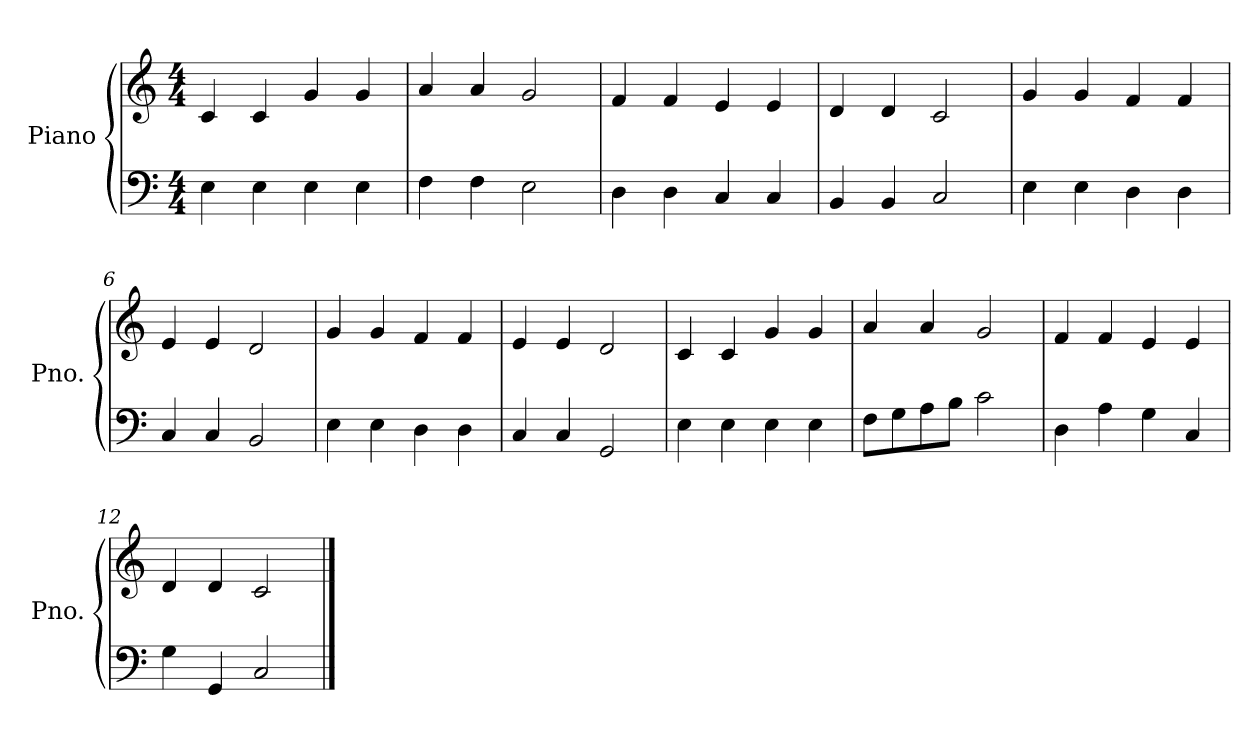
**kern	**kern
*part1	*part1
*staff2	*staff1
*I"Piano	*
*I'Pno.	*
*clefF4	*clefG2
*k[]	*k[]
*M4/4	*M4/4
=1	=1
4E\	4c/
4E\	4c/
4E\	4g/
4E\	4g/
=2	=2
4F\	4a/
4F\	4a/
2E\	2g/
=3	=3
4D\	4f/
4D\	4f/
4C/	4e/
4C/	4e/
=4	=4
4BB/	4d/
4BB/	4d/
2C/	2c/
=5	=5
4E\	4g/
4E\	4g/
4D\	4f/
4D\	4f/
=6	=6
4C/	4e/
4C/	4e/
2BB/	2d/
=7	=7
4E\	4g/
4E\	4g/
4D\	4f/
4D\	4f/
=8	=8
4C/	4e/
4C/	4e/
2GG/	2d/
!!LO:LB:g=z
=9	=9
4E\	4c/
4E\	4c/
4E\	4g/
4E\	4g/
=10	=10
8F\L	4a/
8G\	.
8A\	4a/
8B\J	.
2c\	2g/
=11	=11
4D\	4f/
4A\	4f/
4G\	4e/
4C/	4e/
=12	=12
4G\	4d/
4GG/	4d/
2C/	2c/
==	==
*-	*-
